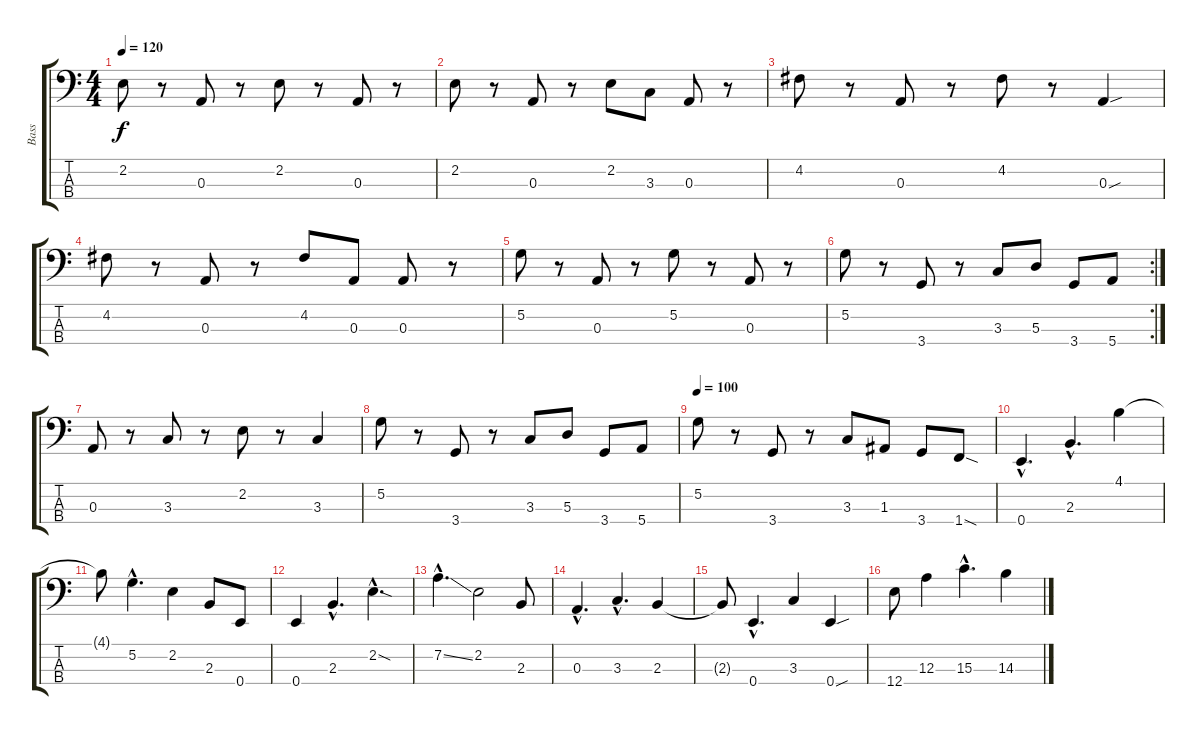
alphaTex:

\track ("Bass" "Bass") {instrument electricbassfinger}
\staff {score tabs}
\tuning (G2 D2 A1 E1) {hide}
\ts (4 4)
\tempo 120
\clef f4
\ks c
2.2.8{dy f} r.8 0.3.8 r.8 2.2.8 r.8 0.3.8 r.8 |
2.2.8 r.8 0.3.8 r.8 2.2.8 3.3.8 0.3.8 r.8 |
4.2.8 r.8 0.3.8 r.8 4.2.8 r.8 0.3{sou}.4 |
4.2.8 r.8 0.3.8 r.8 4.2.8 0.3.8 0.3.8 r.8 |
5.2.8 r.8 0.3.8 r.8 5.2.8 r.8 0.3.8 r.8 |
\rc 2
5.2.8 r.8 3.4.8 r.8 3.3.8 5.3.8 3.4.8 5.4.8 |
0.3.8 r.8 3.3.8 r.8 2.2.8 r.8 3.3.4 |
5.2.8 r.8 3.4.8 r.8 3.3.8 5.3.8 3.4.8 5.4.8 |
\tempo 100
5.2.8 r.8 3.4.8 r.8 3.3.8 1.3.8 3.4.8 1.4{sod}.8 |
0.4{hac}.4{d} 2.3{hac}.4{d} 4.1.4 |
4.1{t}.8 5.2{hac}.4{d} 2.2.4 2.3.8 0.4.8 |
0.4.4 2.3{hac}.4{d} 2.2{sod hac}.4{d} |
7.2{ss hac}.4{d} 2.2.2 2.3.8 |
0.3{hac}.4{d} 3.3{hac}.4{d} 2.3.4 |
2.3{t}.8 0.4{hac}.4{d} 3.3.4 0.4{sou}.4 |
12.4.8 12.3.4 15.3{hac}.4{d} 14.3.4
